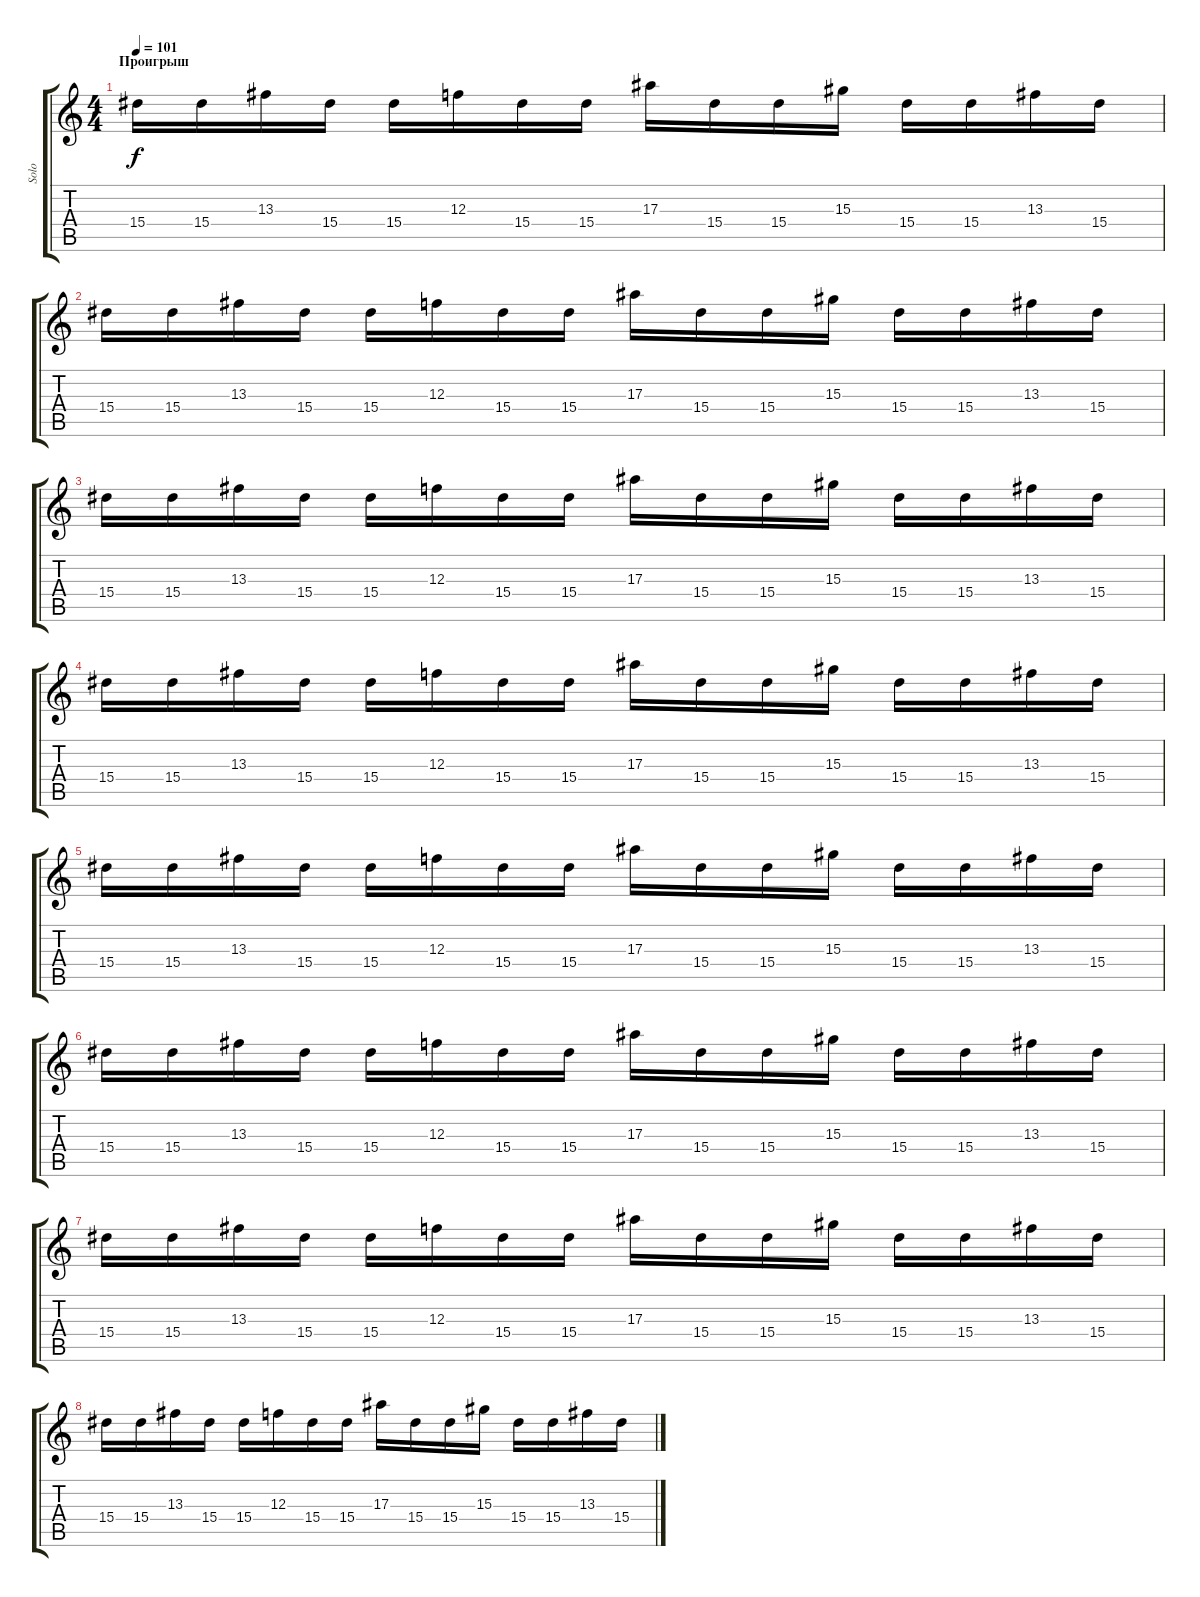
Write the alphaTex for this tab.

\track ("Solo" "Solo") {instrument overdrivenguitar}
\staff {score tabs}
\tuning (D4 A3 F3 C3 G2 D2) {hide}
\ts (4 4)
\section ("" "Проигрыш")
\tempo 101
\clef g2
\ks c
15.4.16{dy f} 15.4.16 13.3.16 15.4.16 15.4.16 12.3.16 15.4.16 15.4.16 17.3.16 15.4.16 15.4.16 15.3.16 15.4.16 15.4.16 13.3.16 15.4.16 |
15.4.16 15.4.16 13.3.16 15.4.16 15.4.16 12.3.16 15.4.16 15.4.16 17.3.16 15.4.16 15.4.16 15.3.16 15.4.16 15.4.16 13.3.16 15.4.16 |
15.4.16 15.4.16 13.3.16 15.4.16 15.4.16 12.3.16 15.4.16 15.4.16 17.3.16 15.4.16 15.4.16 15.3.16 15.4.16 15.4.16 13.3.16 15.4.16 |
15.4.16 15.4.16 13.3.16 15.4.16 15.4.16 12.3.16 15.4.16 15.4.16 17.3.16 15.4.16 15.4.16 15.3.16 15.4.16 15.4.16 13.3.16 15.4.16 |
15.4.16 15.4.16 13.3.16 15.4.16 15.4.16 12.3.16 15.4.16 15.4.16 17.3.16 15.4.16 15.4.16 15.3.16 15.4.16 15.4.16 13.3.16 15.4.16 |
15.4.16 15.4.16 13.3.16 15.4.16 15.4.16 12.3.16 15.4.16 15.4.16 17.3.16 15.4.16 15.4.16 15.3.16 15.4.16 15.4.16 13.3.16 15.4.16 |
15.4.16 15.4.16 13.3.16 15.4.16 15.4.16 12.3.16 15.4.16 15.4.16 17.3.16 15.4.16 15.4.16 15.3.16 15.4.16 15.4.16 13.3.16 15.4.16 |
15.4.16 15.4.16 13.3.16 15.4.16 15.4.16 12.3.16 15.4.16 15.4.16 17.3.16 15.4.16 15.4.16 15.3.16 15.4.16 15.4.16 13.3.16 15.4.16
